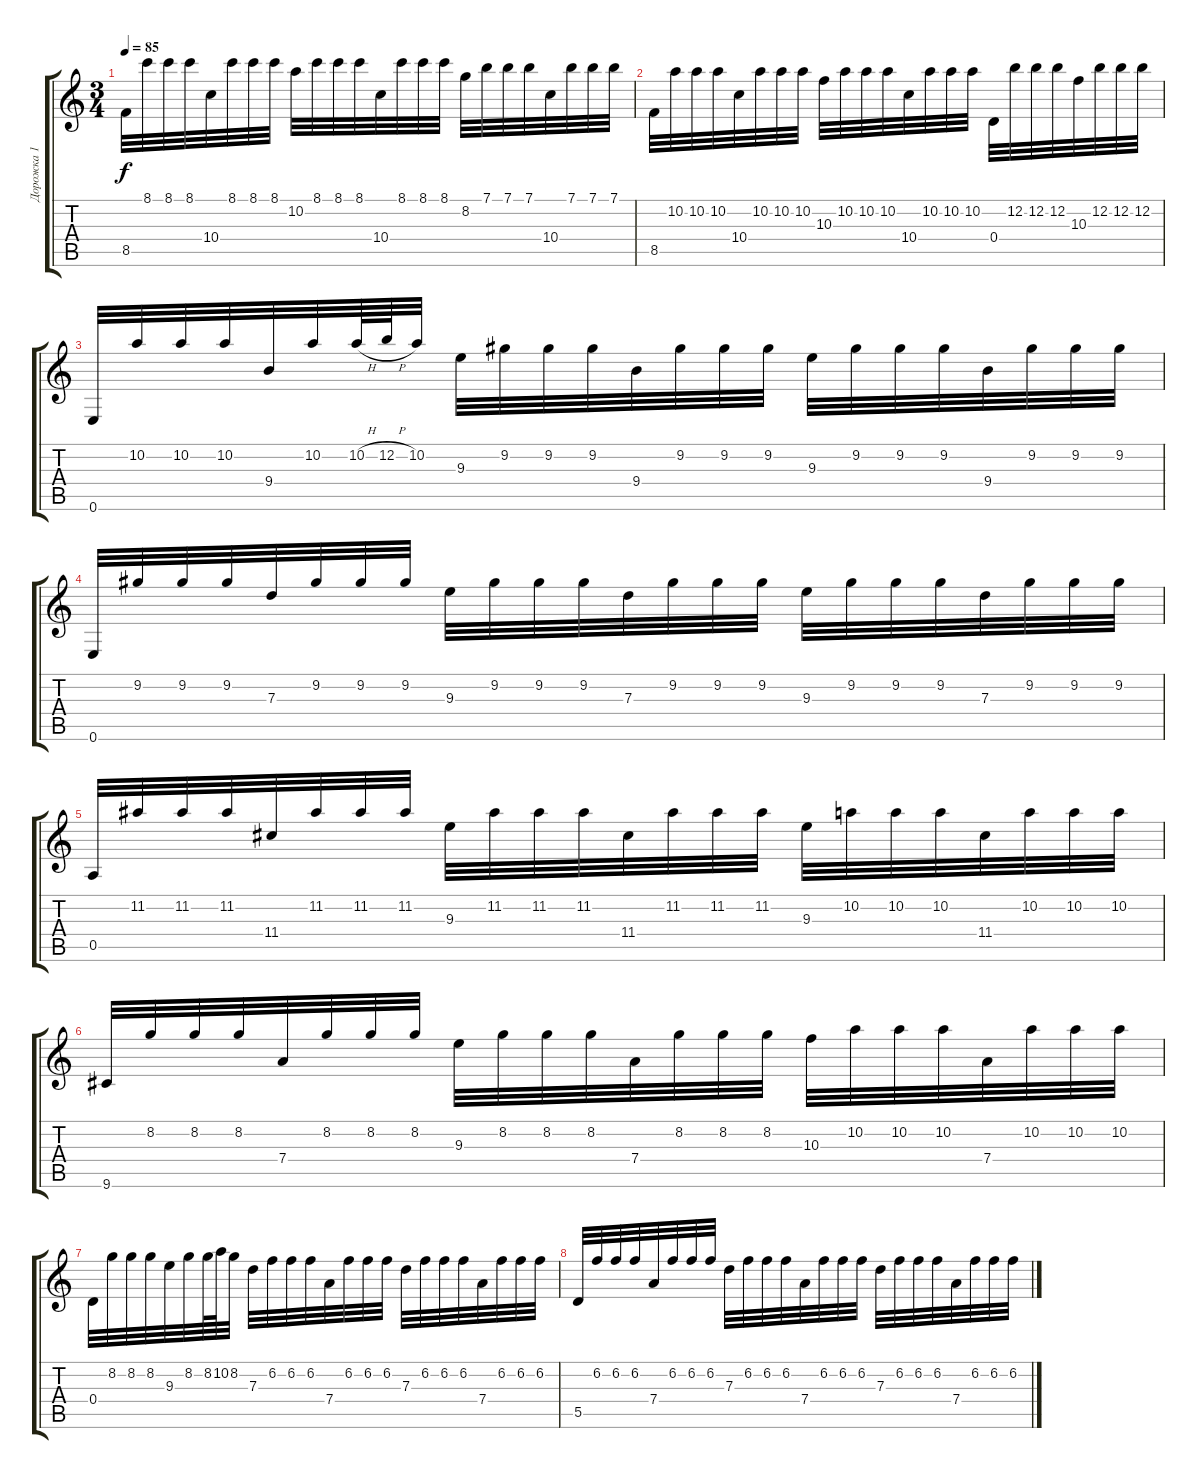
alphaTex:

\track ("Дорожка 1" "Дорожка 1") {instrument acousticguitarnylon}
\staff {score tabs}
\tuning (E4 B3 G3 D3 A2 E2) {hide}
\ts (3 4)
\tempo 85
\clef g2
\ks c
8.5.32{dy f} 8.1.32 8.1.32 8.1.32 10.4.32 8.1.32 8.1.32 8.1.32 10.2.32 8.1.32 8.1.32 8.1.32 10.4.32 8.1.32 8.1.32 8.1.32 8.2.32 7.1.32 7.1.32 7.1.32 10.4.32 7.1.32 7.1.32 7.1.32 |
8.5.32 10.2.32 10.2.32 10.2.32 10.4.32 10.2.32 10.2.32 10.2.32 10.3.32 10.2.32 10.2.32 10.2.32 10.4.32 10.2.32 10.2.32 10.2.32 0.4.32 12.2.32 12.2.32 12.2.32 10.3.32 12.2.32 12.2.32 12.2.32 |
0.6.32 10.2.32 10.2.32 10.2.32 9.4.32 10.2.32 10.2{h}.64 12.2{h}.64 10.2.32 9.3.32 9.2.32 9.2.32 9.2.32 9.4.32 9.2.32 9.2.32 9.2.32 9.3.32 9.2.32 9.2.32 9.2.32 9.4.32 9.2.32 9.2.32 9.2.32 |
0.6.32 9.2.32 9.2.32 9.2.32 7.3.32 9.2.32 9.2.32 9.2.32 9.3.32 9.2.32 9.2.32 9.2.32 7.3.32 9.2.32 9.2.32 9.2.32 9.3.32 9.2.32 9.2.32 9.2.32 7.3.32 9.2.32 9.2.32 9.2.32 |
0.5.32 11.2.32 11.2.32 11.2.32 11.4.32 11.2.32 11.2.32 11.2.32 9.3.32 11.2.32 11.2.32 11.2.32 11.4.32 11.2.32 11.2.32 11.2.32 9.3.32 10.2.32 10.2.32 10.2.32 11.4.32 10.2.32 10.2.32 10.2.32 |
9.6.32 8.2.32 8.2.32 8.2.32 7.4.32 8.2.32 8.2.32 8.2.32 9.3.32 8.2.32 8.2.32 8.2.32 7.4.32 8.2.32 8.2.32 8.2.32 10.3.32 10.2.32 10.2.32 10.2.32 7.4.32 10.2.32 10.2.32 10.2.32 |
0.4.32 8.2.32 8.2.32 8.2.32 9.3.32 8.2.32 8.2.64 10.2.64 8.2.32 7.3.32 6.2.32 6.2.32 6.2.32 7.4.32 6.2.32 6.2.32 6.2.32 7.3.32 6.2.32 6.2.32 6.2.32 7.4.32 6.2.32 6.2.32 6.2.32 |
5.5.32 6.2.32 6.2.32 6.2.32 7.4.32 6.2.32 6.2.32 6.2.32 7.3.32 6.2.32 6.2.32 6.2.32 7.4.32 6.2.32 6.2.32 6.2.32 7.3.32 6.2.32 6.2.32 6.2.32 7.4.32 6.2.32 6.2.32 6.2.32
